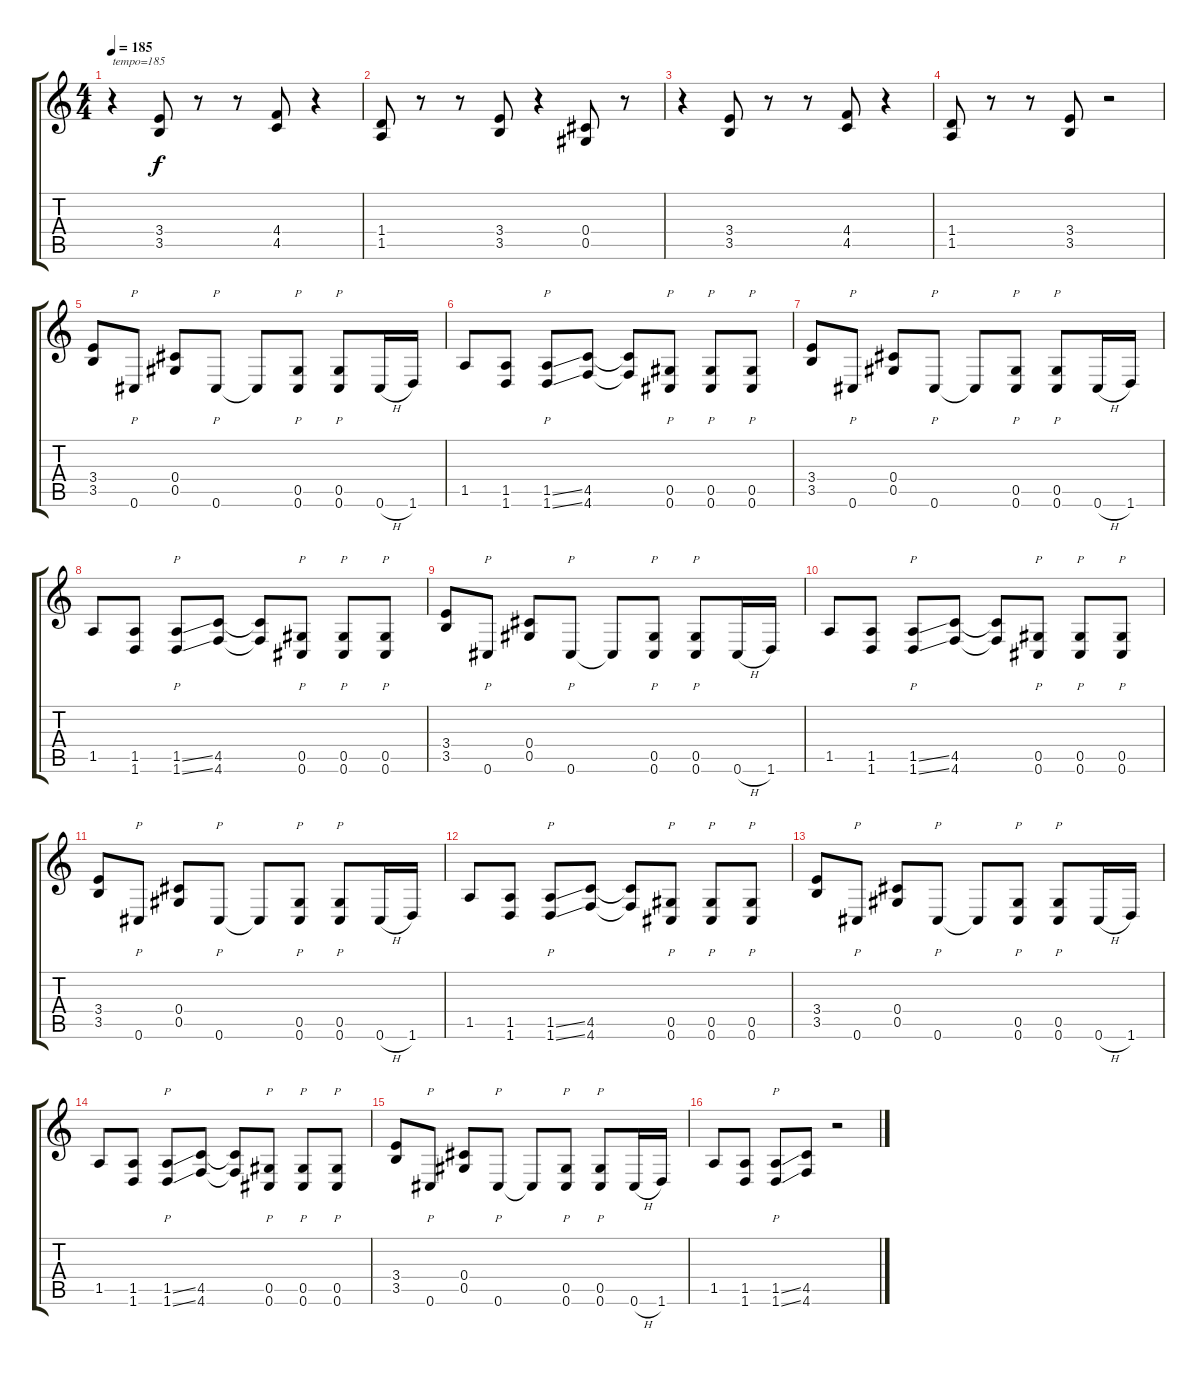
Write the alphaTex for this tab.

\track "" {instrument distortionguitar}
\staff {score tabs}
\tuning (Eb4 Bb3 Gb3 Db3 Ab2 Db2) {hide}
\ts (4 4)
\tempo 185
\clef g2
\ks c
r.4{txt "tempo=185" dy f instrument distortionguitar} (3.4 3.5).8 r.8 r.8 (4.4 4.5).8 r.4 |
(1.4 1.5).8 r.8 r.8 (3.4 3.5).8 r.4 (0.4 0.5).8 r.8 |
r.4 (3.4 3.5).8 r.8 r.8 (4.4 4.5).8 r.4 |
(1.4 1.5).8 r.8 r.8 (3.4 3.5).8 r.2 |
(3.4 3.5).8 0.6.8{p} (0.4 0.5).8 0.6.8{p} 0.6{t}.8 (0.5 0.6).8{p} (0.5 0.6).8{p} 0.6{h}.16 1.6.16 |
1.5.8 (1.5 1.6).8 (1.5{ss} 1.6{ss}).8{p} (4.5 4.6).8 (4.5{t} 4.6{t}).8 (0.5 0.6).8{p} (0.5 0.6).8{p} (0.5 0.6).8{p} |
(3.4 3.5).8 0.6.8{p} (0.4 0.5).8 0.6.8{p} 0.6{t}.8 (0.5 0.6).8{p} (0.5 0.6).8{p} 0.6{h}.16 1.6.16 |
1.5.8 (1.5 1.6).8 (1.5{ss} 1.6{ss}).8{p} (4.5 4.6).8 (4.5{t} 4.6{t}).8 (0.5 0.6).8{p} (0.5 0.6).8{p} (0.5 0.6).8{p} |
(3.4 3.5).8 0.6.8{p} (0.4 0.5).8 0.6.8{p} 0.6{t}.8 (0.5 0.6).8{p} (0.5 0.6).8{p} 0.6{h}.16 1.6.16 |
1.5.8 (1.5 1.6).8 (1.5{ss} 1.6{ss}).8{p} (4.5 4.6).8 (4.5{t} 4.6{t}).8 (0.5 0.6).8{p} (0.5 0.6).8{p} (0.5 0.6).8{p} |
(3.4 3.5).8 0.6.8{p} (0.4 0.5).8 0.6.8{p} 0.6{t}.8 (0.5 0.6).8{p} (0.5 0.6).8{p} 0.6{h}.16 1.6.16 |
1.5.8 (1.5 1.6).8 (1.5{ss} 1.6{ss}).8{p} (4.5 4.6).8 (4.5{t} 4.6{t}).8 (0.5 0.6).8{p} (0.5 0.6).8{p} (0.5 0.6).8{p} |
(3.4 3.5).8 0.6.8{p} (0.4 0.5).8 0.6.8{p} 0.6{t}.8 (0.5 0.6).8{p} (0.5 0.6).8{p} 0.6{h}.16 1.6.16 |
1.5.8 (1.5 1.6).8 (1.5{ss} 1.6{ss}).8{p} (4.5 4.6).8 (4.5{t} 4.6{t}).8 (0.5 0.6).8{p} (0.5 0.6).8{p} (0.5 0.6).8{p} |
(3.4 3.5).8 0.6.8{p} (0.4 0.5).8 0.6.8{p} 0.6{t}.8 (0.5 0.6).8{p} (0.5 0.6).8{p} 0.6{h}.16 1.6.16 |
1.5.8 (1.5 1.6).8 (1.5{ss} 1.6{ss}).8{p} (4.5 4.6).8 r.2
